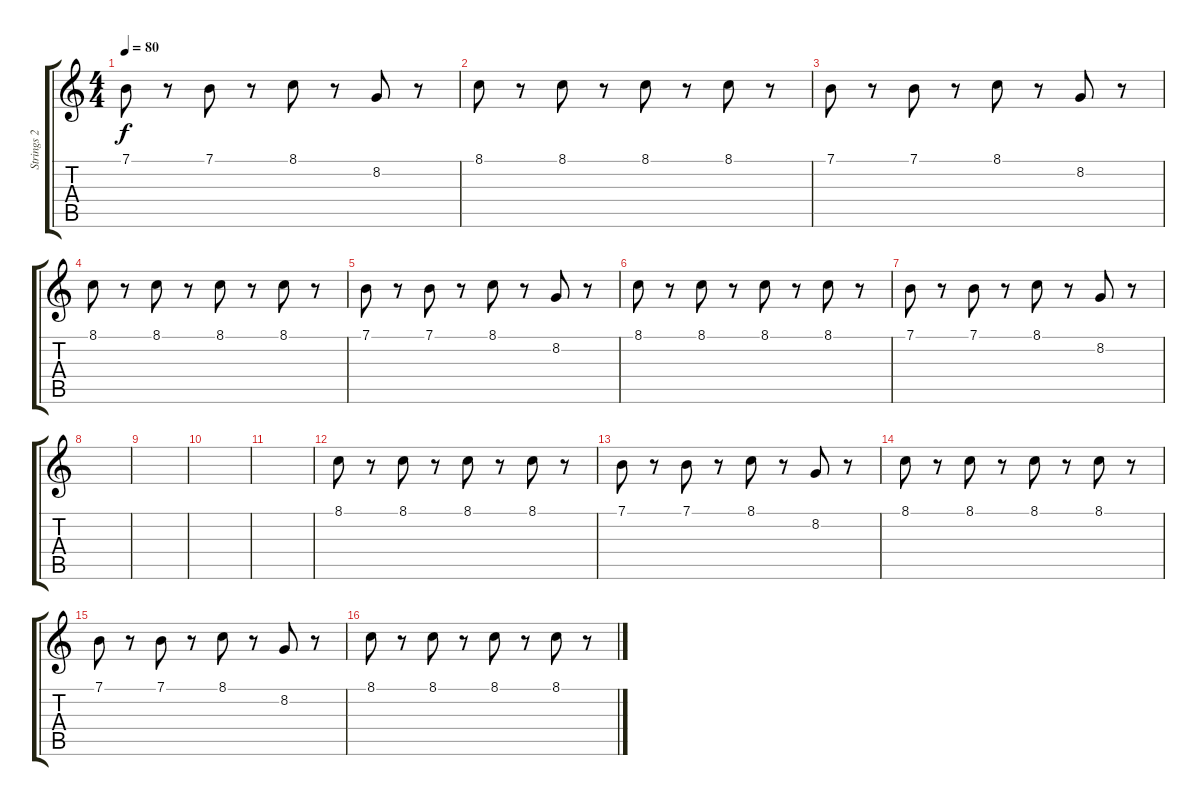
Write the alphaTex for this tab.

\track ("Strings 2" "Strings 2") {instrument tremolostrings}
\staff {score tabs}
\tuning (E4 B3 G3 D3 A2 E2) {hide}
\ts (4 4)
\tempo 80
\clef g2
\ks c
7.1.8{dy f} r.8 7.1.8 r.8 8.1.8 r.8 8.2.8 r.8 |
8.1.8 r.8 8.1.8 r.8 8.1.8 r.8 8.1.8 r.8 |
7.1.8 r.8 7.1.8 r.8 8.1.8 r.8 8.2.8 r.8 |
8.1.8 r.8 8.1.8 r.8 8.1.8 r.8 8.1.8 r.8 |
7.1.8 r.8 7.1.8 r.8 8.1.8 r.8 8.2.8 r.8 |
8.1.8 r.8 8.1.8 r.8 8.1.8 r.8 8.1.8 r.8 |
7.1.8 r.8 7.1.8 r.8 8.1.8 r.8 8.2.8 r.8 |
|
|
|
|
8.1.8 r.8 8.1.8 r.8 8.1.8 r.8 8.1.8 r.8 |
7.1.8 r.8 7.1.8 r.8 8.1.8 r.8 8.2.8 r.8 |
8.1.8 r.8 8.1.8 r.8 8.1.8 r.8 8.1.8 r.8 |
7.1.8 r.8 7.1.8 r.8 8.1.8 r.8 8.2.8 r.8 |
8.1.8 r.8 8.1.8 r.8 8.1.8 r.8 8.1.8 r.8
